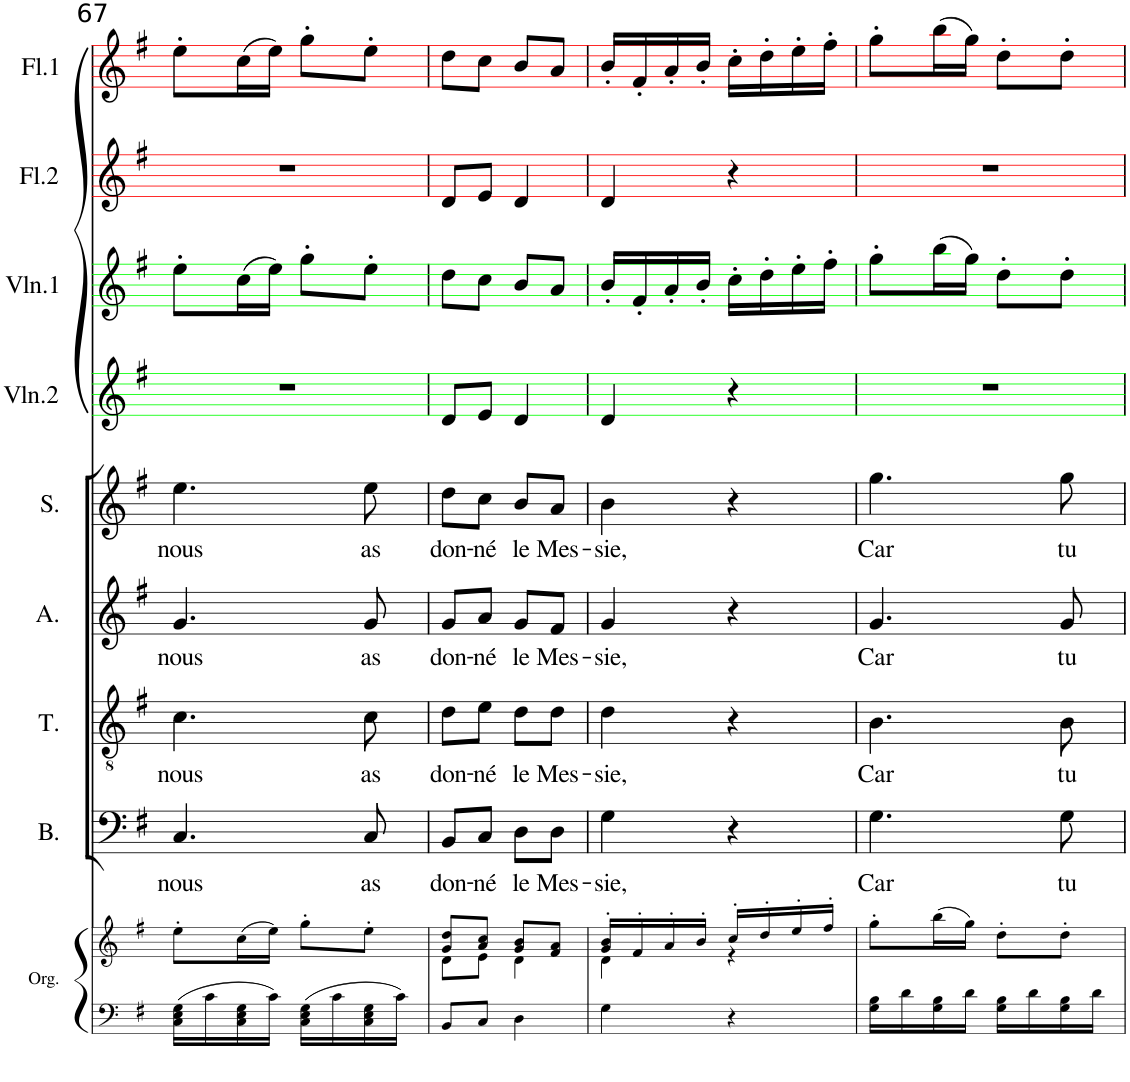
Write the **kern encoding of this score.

**kern	**kern	**kern	**text	**kern	**text	**kern	**text	**kern	**text	**kern	**kern	**kern	**kern
*part9	*part9	*part8	*part8	*part7	*part7	*part6	*part6	*part5	*part5	*part4	*part3	*part2	*part1
*staff10	*staff9	*staff8	*staff8	*staff7	*staff7	*staff6	*staff6	*staff5	*staff5	*staff4	*staff3	*staff2	*staff1
*I"Orgue	*	*I"Bass	*	*I"Ténor	*	*I"Alto	*	*I"Soprano	*	*I"Violon 2	*I"Violon 1	*I"Flûte 2	*I"Flûte 1
*I'Org.	*	*I'B.	*	*I'T.	*	*I'A.	*	*I'S.	*	*I'Vln.2	*I'Vln.1	*I'Fl.2	*I'Fl.1
!!LO:PB:g=z
*clefF4	*clefG2	*clefF4	*	*clefGv2	*	*clefG2	*	*clefG2	*	*clefG2	*clefG2	*clefG2	*clefG2
*k[f#]	*k[f#]	*k[f#]	*	*k[f#]	*	*k[f#]	*	*k[f#]	*	*k[f#]	*k[f#]	*k[f#]	*k[f#]
*M2/4	*M2/4	*M2/4	*	*M2/4	*	*M2/4	*	*M2/4	*	*M2/4	*M2/4	*M2/4	*M2/4
=67	=67	=67	=67	=67	=67	=67	=67	=67	=67	=67	=67	=67	=67
!	!	!	!LO:LY:b	!	!LO:LY:b	!	!LO:LY:b	!	!LO:LY:b	!	!	!	!
16C\ 16E\ 16G\LL	8ee'\L	4.C/	nous	4.c\	nous	4.g/	nous	4.ee\	nous	2r	8ee'\L	2r	8ee'\L
16c\	.	.	.	.	.	.	.	.	.	.	.	.	.
16C\ 16E\ 16G\	(16cc\L	.	.	.	.	.	.	.	.	.	(16cc\L	.	(16cc\L
16c\JJ	16ee\JJ)	.	.	.	.	.	.	.	.	.	16ee\JJ)	.	16ee\JJ)
16C\ 16E\ 16G\LL	8gg'\L	.	.	.	.	.	.	.	.	.	8gg'\L	.	8gg'\L
16c\	.	.	.	.	.	.	.	.	.	.	.	.	.
!	!	!	!LO:LY:b	!	!LO:LY:b	!	!LO:LY:b	!	!LO:LY:b	!	!	!	!
16C\ 16E\ 16G\	8ee'\J	8C/	as	8c\	as	8g/	as	8ee\	as	.	8ee'\J	.	8ee'\J
16c\JJ	.	.	.	.	.	.	.	.	.	.	.	.	.
=68	=68	=68	=68	=68	=68	=68	=68	=68	=68	=68	=68	=68	=68
*	*^	*	*	*	*	*	*	*	*	*	*	*	*
!	!	!	!	!LO:LY:b	!	!LO:LY:b	!	!LO:LY:b	!	!LO:LY:b	!	!	!	!
8BB/L	8g/ 8dd/L	8d\L	8BB/L	don-	8d\L	don-	8g/L	don-	8dd\L	don-	8d/L	8dd\L	8d/L	8dd\L
!	!	!	!	!LO:LY:b	!	!LO:LY:b	!	!LO:LY:b	!	!LO:LY:b	!	!	!	!
8C/J	8a/ 8cc/J	8e\J	8C/J	-né	8e\J	-né	8a/J	-né	8cc\J	-né	8e/J	8cc\J	8e/J	8cc\J
!	!	!	!	!LO:LY:b	!	!LO:LY:b	!	!LO:LY:b	!	!LO:LY:b	!	!	!	!
4D\	8g/ 8b/L	4d\	8D\L	le	8d\L	le	8g/L	le	8b/L	le	4d/	8b/L	4d/	8b/L
!	!	!	!	!LO:LY:b	!	!LO:LY:b	!	!LO:LY:b	!	!LO:LY:b	!	!	!	!
.	8f#/ 8a/J	.	8D\J	Mes-	8d\J	Mes-	8f#/J	Mes-	8a/J	Mes-	.	8a/J	.	8a/J
=69	=69	=69	=69	=69	=69	=69	=69	=69	=69	=69	=69	=69	=69	=69
!	!	!	!	!LO:LY:b	!	!LO:LY:b	!	!LO:LY:b	!	!LO:LY:b	!	!	!	!
4G\	16g/' 16b/'LL	4d\	4G\	-sie,	4d\	-sie,	4g/	-sie,	4b\	-sie,	4d/	16b'/LL	4d/	16b'/LL
.	16f#'/	.	.	.	.	.	.	.	.	.	.	16f#'/	.	16f#'/
.	16a'/	.	.	.	.	.	.	.	.	.	.	16a'/	.	16a'/
.	16b'/JJ	.	.	.	.	.	.	.	.	.	.	16b'/JJ	.	16b'/JJ
4r	16cc'/LL	4r	4r	.	4r	.	4r	.	4r	.	4r	16cc'\LL	4r	16cc'\LL
.	16dd'/	.	.	.	.	.	.	.	.	.	.	16dd'\	.	16dd'\
.	16ee'/	.	.	.	.	.	.	.	.	.	.	16ee'\	.	16ee'\
.	16ff#'/JJ	.	.	.	.	.	.	.	.	.	.	16ff#'\JJ	.	16ff#'\JJ
*	*v	*v	*	*	*	*	*	*	*	*	*	*	*	*
=70	=70	=70	=70	=70	=70	=70	=70	=70	=70	=70	=70	=70	=70
!	!	!	!LO:LY:b	!	!LO:LY:b	!	!LO:LY:b	!	!LO:LY:b	!	!	!	!
16G\ 16B\LL	8gg'\L	4.G\	Car	4.B\	Car	4.g/	Car	4.gg\	Car	2r	8gg'\L	2r	8gg'\L
16d\	.	.	.	.	.	.	.	.	.	.	.	.	.
16G\ 16B\	(16bb\L	.	.	.	.	.	.	.	.	.	(16bb\L	.	(16bb\L
16d\JJ	16gg\JJ)	.	.	.	.	.	.	.	.	.	16gg\JJ)	.	16gg\JJ)
16G\ 16B\LL	8dd'\L	.	.	.	.	.	.	.	.	.	8dd'\L	.	8dd'\L
16d\	.	.	.	.	.	.	.	.	.	.	.	.	.
!	!	!	!LO:LY:b	!	!LO:LY:b	!	!LO:LY:b	!	!LO:LY:b	!	!	!	!
16G\ 16B\	8dd'\J	8G\	tu	8B\	tu	8g/	tu	8gg\	tu	.	8dd'\J	.	8dd'\J
16d\JJ	.	.	.	.	.	.	.	.	.	.	.	.	.
=	=	=	=	=	=	=	=	=	=	=	=	=	=
*-	*-	*-	*-	*-	*-	*-	*-	*-	*-	*-	*-	*-	*-
